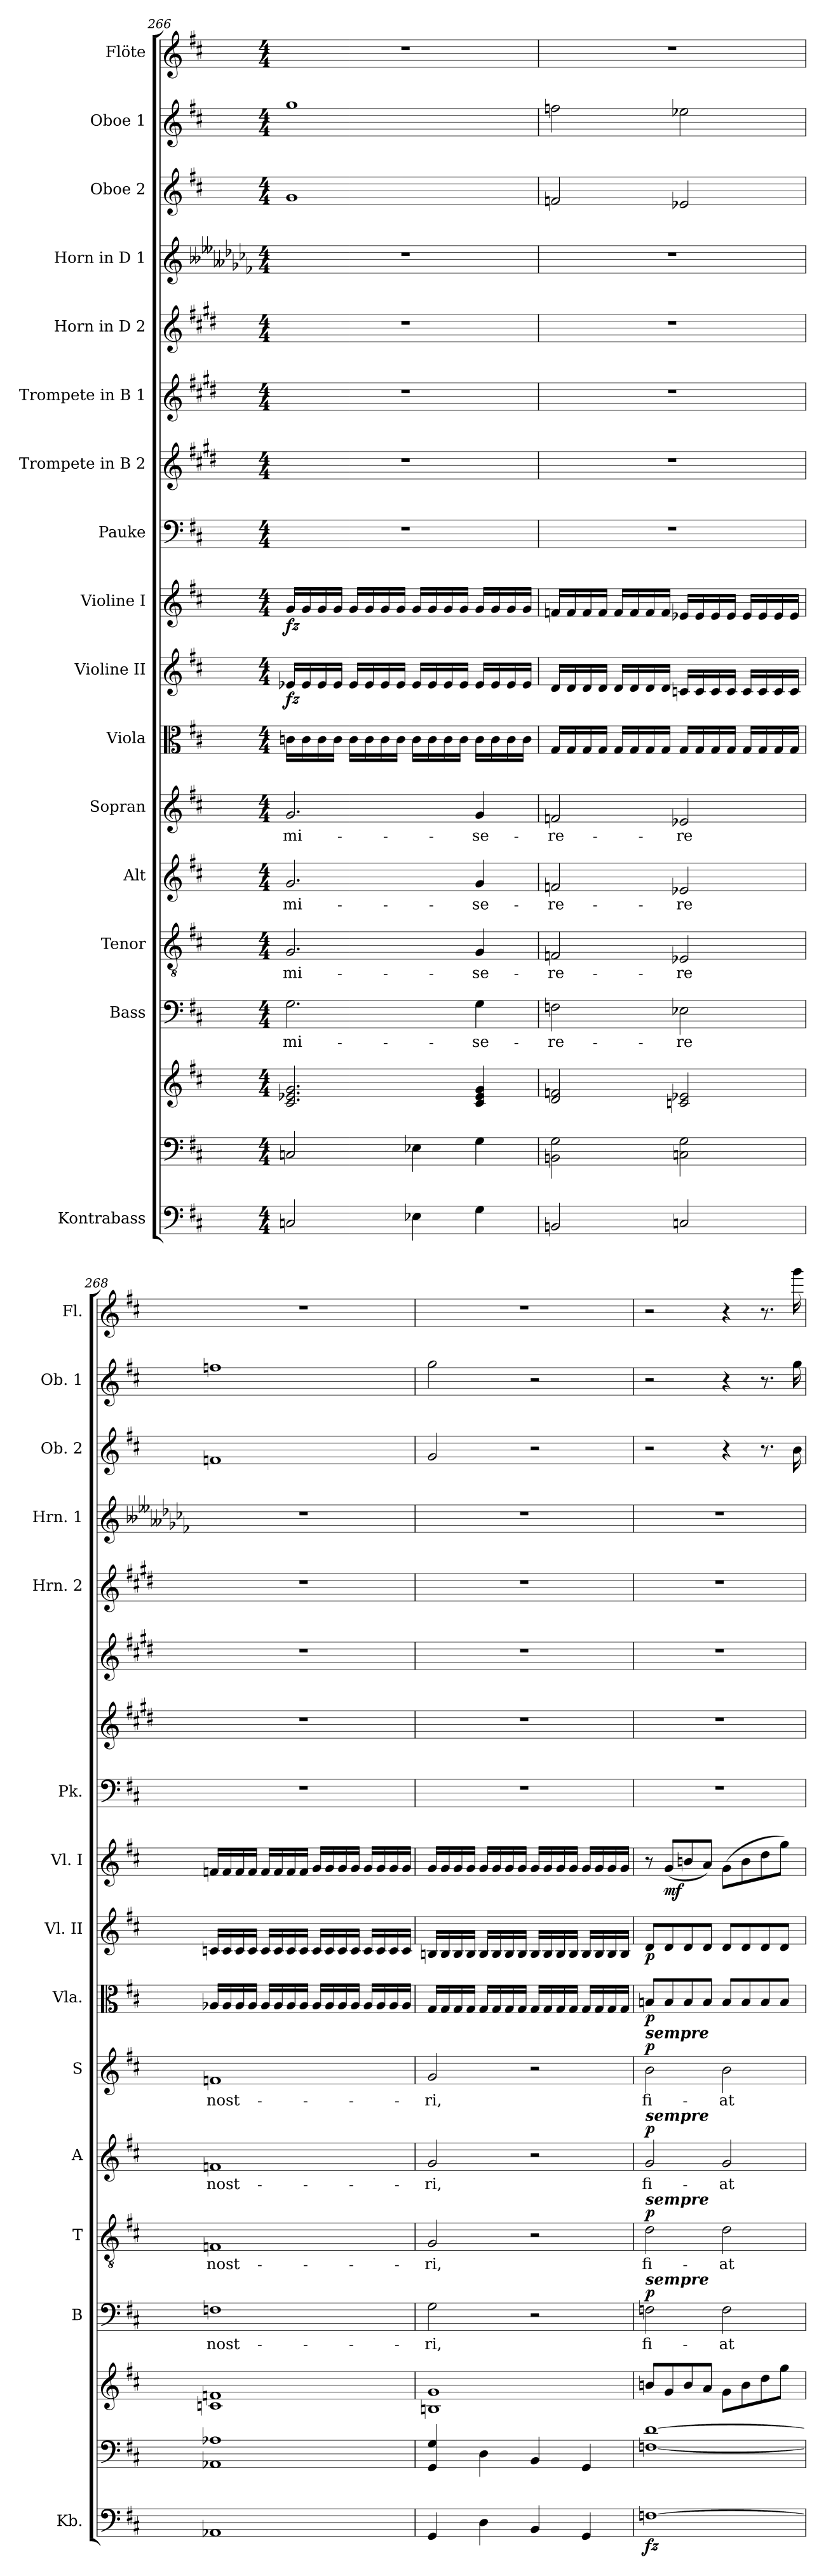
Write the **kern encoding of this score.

**kern	**dynam	**kern	**kern	**kern	**text	**dynam	**kern	**text	**dynam	**kern	**text	**dynam	**kern	**text	**dynam	**kern	**dynam	**kern	**dynam	**kern	**dynam	**kern	**kern	**kern	**kern	**kern	**kern	**kern	**kern
*part17	*part17	*part16	*part16	*part15	*part15	*part15	*part14	*part14	*part14	*part13	*part13	*part13	*part12	*part12	*part12	*part11	*part11	*part10	*part10	*part9	*part9	*part8	*part7	*part6	*part5	*part4	*part3	*part2	*part1
*staff18	*staff18	*staff17	*staff16	*staff15	*staff15	*staff15	*staff14	*staff14	*staff14	*staff13	*staff13	*staff13	*staff12	*staff12	*staff12	*staff11	*staff11	*staff10	*staff10	*staff9	*staff9	*staff8	*staff7	*staff6	*staff5	*staff4	*staff3	*staff2	*staff1
*I"Kontrabass	*	*	*	*I"Bass	*	*	*I"Tenor	*	*	*I"Alt	*	*	*I"Sopran	*	*	*I"Viola	*	*I"Violine II	*	*I"Violine I	*	*I"Pauke	*I"Trompete in B 2	*I"Trompete in B 1	*I"Horn in D 2	*I"Horn in D 1	*I"Oboe 2	*I"Oboe 1	*I"Flöte
*I'Kb.	*	*	*	*I'B	*	*	*I'T	*	*	*I'A	*	*	*I'S	*	*	*I'Vla.	*	*I'Vl. II	*	*I'Vl. I	*	*I'Pk.	*	*	*I'Hrn. 2	*I'Hrn. 1	*I'Ob. 2	*I'Ob. 1	*I'Fl.
*clefF4	*	*clefF4	*clefG2	*clefF4	*	*	*clefGv2	*	*	*clefG2	*	*	*clefG2	*	*	*clefC3	*	*clefG2	*	*clefG2	*	*clefF4	*clefG2	*clefG2	*clefG2	*clefG2	*clefG2	*clefG2	*clefG2
*ITrd7c12	*	*	*	*	*	*	*	*	*	*	*	*	*	*	*	*	*	*	*	*	*	*	*ITrd1c2	*ITrd1c2	*ITrd4c7	*ITrd-8c-12	*	*	*
*k[f#c#]	*	*k[f#c#]	*k[f#c#]	*k[f#c#]	*	*	*k[f#c#]	*	*	*k[f#c#]	*	*	*k[f#c#]	*	*	*k[f#c#]	*	*k[f#c#]	*	*k[f#c#]	*	*k[f#c#]	*k[f#c#]	*k[f#c#]	*k[f#c#g#]	*k[b--e--a--d-g-c-f-]	*k[f#c#]	*k[f#c#]	*k[f#c#]
*D:	*	*D:	*D:	*D:	*	*	*D:	*	*	*D:	*	*	*D:	*	*	*D:	*	*D:	*	*D:	*	*D:	*D:	*D:	*A:	*E--:	*D:	*D:	*D:
*M4/4	*	*M4/4	*M4/4	*M4/4	*	*	*M4/4	*	*	*M4/4	*	*	*M4/4	*	*	*M4/4	*	*M4/4	*	*M4/4	*	*M4/4	*M4/4	*M4/4	*M4/4	*M4/4	*M4/4	*M4/4	*M4/4
=266	=266	=266	=266	=266	=266	=266	=266	=266	=266	=266	=266	=266	=266	=266	=266	=266	=266	=266	=266	=266	=266	=266	=266	=266	=266	=266	=266	=266	=266
!	!	!	!	!	!LO:LY:b	!	!	!LO:LY:b	!	!	!LO:LY:b	!	!	!LO:LY:b	!	!	!	!	!LO:DY:b	!	!LO:DY:b	!	!	!	!	!	!	!	!
2CCn/	.	2Cn/	2.c#/ 2.e-X/ 2.g/	2.G\	mi-	.	2.G/	mi-	.	2.g/	mi-	.	2.g/	mi-	.	16cn\LL	.	16e-X/LL	fz	16g/LL	fz	1r	1r	1r	1r	1r	1g	1gg	1r
.	.	.	.	.	.	.	.	.	.	.	.	.	.	.	.	16c\	.	16e-/	.	16g/	.	.	.	.	.	.	.	.	.
.	.	.	.	.	.	.	.	.	.	.	.	.	.	.	.	16c\	.	16e-/	.	16g/	.	.	.	.	.	.	.	.	.
.	.	.	.	.	.	.	.	.	.	.	.	.	.	.	.	16c\JJ	.	16e-/JJ	.	16g/JJ	.	.	.	.	.	.	.	.	.
.	.	.	.	.	.	.	.	.	.	.	.	.	.	.	.	16c\LL	.	16e-/LL	.	16g/LL	.	.	.	.	.	.	.	.	.
.	.	.	.	.	.	.	.	.	.	.	.	.	.	.	.	16c\	.	16e-/	.	16g/	.	.	.	.	.	.	.	.	.
.	.	.	.	.	.	.	.	.	.	.	.	.	.	.	.	16c\	.	16e-/	.	16g/	.	.	.	.	.	.	.	.	.
.	.	.	.	.	.	.	.	.	.	.	.	.	.	.	.	16c\JJ	.	16e-/JJ	.	16g/JJ	.	.	.	.	.	.	.	.	.
4EE-X\	.	4E-X\	.	.	.	.	.	.	.	.	.	.	.	.	.	16c\LL	.	16e-/LL	.	16g/LL	.	.	.	.	.	.	.	.	.
.	.	.	.	.	.	.	.	.	.	.	.	.	.	.	.	16c\	.	16e-/	.	16g/	.	.	.	.	.	.	.	.	.
.	.	.	.	.	.	.	.	.	.	.	.	.	.	.	.	16c\	.	16e-/	.	16g/	.	.	.	.	.	.	.	.	.
.	.	.	.	.	.	.	.	.	.	.	.	.	.	.	.	16c\JJ	.	16e-/JJ	.	16g/JJ	.	.	.	.	.	.	.	.	.
!	!	!	!	!	!LO:LY:b	!	!	!LO:LY:b	!	!	!LO:LY:b	!	!	!LO:LY:b	!	!	!	!	!	!	!	!	!	!	!	!	!	!	!
4GG\	.	4G\	4c#/ 4e-/ 4g/	4G\	-se-	.	4G/	-se-	.	4g/	-se-	.	4g/	-se-	.	16c\LL	.	16e-/LL	.	16g/LL	.	.	.	.	.	.	.	.	.
.	.	.	.	.	.	.	.	.	.	.	.	.	.	.	.	16c\	.	16e-/	.	16g/	.	.	.	.	.	.	.	.	.
.	.	.	.	.	.	.	.	.	.	.	.	.	.	.	.	16c\	.	16e-/	.	16g/	.	.	.	.	.	.	.	.	.
.	.	.	.	.	.	.	.	.	.	.	.	.	.	.	.	16c\JJ	.	16e-/JJ	.	16g/JJ	.	.	.	.	.	.	.	.	.
=267	=267	=267	=267	=267	=267	=267	=267	=267	=267	=267	=267	=267	=267	=267	=267	=267	=267	=267	=267	=267	=267	=267	=267	=267	=267	=267	=267	=267	=267
!	!	!	!	!	!LO:LY:b	!	!	!LO:LY:b	!	!	!LO:LY:b	!	!	!LO:LY:b	!	!	!	!	!	!	!	!	!	!	!	!	!	!	!
2BBBn/	.	2BBn\ 2G\	2d/ 2fn/	2Fn\	-re-	.	2Fn/	-re-	.	2fn/	-re-	.	2fn/	-re-	.	16G/LL	.	16d/LL	.	16fn/LL	.	1r	1r	1r	1r	1r	2fn/	2ffn\	1r
.	.	.	.	.	.	.	.	.	.	.	.	.	.	.	.	16G/	.	16d/	.	16f/	.	.	.	.	.	.	.	.	.
.	.	.	.	.	.	.	.	.	.	.	.	.	.	.	.	16G/	.	16d/	.	16f/	.	.	.	.	.	.	.	.	.
.	.	.	.	.	.	.	.	.	.	.	.	.	.	.	.	16G/JJ	.	16d/JJ	.	16f/JJ	.	.	.	.	.	.	.	.	.
.	.	.	.	.	.	.	.	.	.	.	.	.	.	.	.	16G/LL	.	16d/LL	.	16f/LL	.	.	.	.	.	.	.	.	.
.	.	.	.	.	.	.	.	.	.	.	.	.	.	.	.	16G/	.	16d/	.	16f/	.	.	.	.	.	.	.	.	.
.	.	.	.	.	.	.	.	.	.	.	.	.	.	.	.	16G/	.	16d/	.	16f/	.	.	.	.	.	.	.	.	.
.	.	.	.	.	.	.	.	.	.	.	.	.	.	.	.	16G/JJ	.	16d/JJ	.	16f/JJ	.	.	.	.	.	.	.	.	.
!	!	!	!	!	!LO:LY:b	!	!	!LO:LY:b	!	!	!LO:LY:b	!	!	!LO:LY:b	!	!	!	!	!	!	!	!	!	!	!	!	!	!	!
2CCn/	.	2Cn\ 2G\	2cn/ 2e-X/	2E-X\	-re	.	2E-X/	-re	.	2e-X/	-re	.	2e-X/	-re	.	16G/LL	.	16cn/LL	.	16e-X/LL	.	.	.	.	.	.	2e-X/	2ee-X\	.
.	.	.	.	.	.	.	.	.	.	.	.	.	.	.	.	16G/	.	16c/	.	16e-/	.	.	.	.	.	.	.	.	.
.	.	.	.	.	.	.	.	.	.	.	.	.	.	.	.	16G/	.	16c/	.	16e-/	.	.	.	.	.	.	.	.	.
.	.	.	.	.	.	.	.	.	.	.	.	.	.	.	.	16G/JJ	.	16c/JJ	.	16e-/JJ	.	.	.	.	.	.	.	.	.
.	.	.	.	.	.	.	.	.	.	.	.	.	.	.	.	16G/LL	.	16c/LL	.	16e-/LL	.	.	.	.	.	.	.	.	.
.	.	.	.	.	.	.	.	.	.	.	.	.	.	.	.	16G/	.	16c/	.	16e-/	.	.	.	.	.	.	.	.	.
.	.	.	.	.	.	.	.	.	.	.	.	.	.	.	.	16G/	.	16c/	.	16e-/	.	.	.	.	.	.	.	.	.
.	.	.	.	.	.	.	.	.	.	.	.	.	.	.	.	16G/JJ	.	16c/JJ	.	16e-/JJ	.	.	.	.	.	.	.	.	.
!!LO:PB:g=z
=268	=268	=268	=268	=268	=268	=268	=268	=268	=268	=268	=268	=268	=268	=268	=268	=268	=268	=268	=268	=268	=268	=268	=268	=268	=268	=268	=268	=268	=268
!	!	!	!	!	!LO:LY:b	!	!	!LO:LY:b	!	!	!LO:LY:b	!	!	!LO:LY:b	!	!	!	!	!	!	!	!	!	!	!	!	!	!	!
1AAA-X	.	1AA-X 1A-X	1cn 1fn	1Fn	nost-	.	1Fn	nost-	.	1fn	nost-	.	1fn	nost-	.	16A-X/LL	.	16cn/LL	.	16fn/LL	.	1r	1r	1r	1r	1r	1fn	1ffn	1r
.	.	.	.	.	.	.	.	.	.	.	.	.	.	.	.	16A-/	.	16c/	.	16f/	.	.	.	.	.	.	.	.	.
.	.	.	.	.	.	.	.	.	.	.	.	.	.	.	.	16A-/	.	16c/	.	16f/	.	.	.	.	.	.	.	.	.
.	.	.	.	.	.	.	.	.	.	.	.	.	.	.	.	16A-/JJ	.	16c/JJ	.	16f/JJ	.	.	.	.	.	.	.	.	.
.	.	.	.	.	.	.	.	.	.	.	.	.	.	.	.	16A-/LL	.	16c/LL	.	16f/LL	.	.	.	.	.	.	.	.	.
.	.	.	.	.	.	.	.	.	.	.	.	.	.	.	.	16A-/	.	16c/	.	16f/	.	.	.	.	.	.	.	.	.
.	.	.	.	.	.	.	.	.	.	.	.	.	.	.	.	16A-/	.	16c/	.	16f/	.	.	.	.	.	.	.	.	.
.	.	.	.	.	.	.	.	.	.	.	.	.	.	.	.	16A-/JJ	.	16c/JJ	.	16f/JJ	.	.	.	.	.	.	.	.	.
.	.	.	.	.	.	.	.	.	.	.	.	.	.	.	.	16A-/LL	.	16c/LL	.	16g/LL	.	.	.	.	.	.	.	.	.
.	.	.	.	.	.	.	.	.	.	.	.	.	.	.	.	16A-/	.	16c/	.	16g/	.	.	.	.	.	.	.	.	.
.	.	.	.	.	.	.	.	.	.	.	.	.	.	.	.	16A-/	.	16c/	.	16g/	.	.	.	.	.	.	.	.	.
.	.	.	.	.	.	.	.	.	.	.	.	.	.	.	.	16A-/JJ	.	16c/JJ	.	16g/JJ	.	.	.	.	.	.	.	.	.
.	.	.	.	.	.	.	.	.	.	.	.	.	.	.	.	16A-/LL	.	16c/LL	.	16g/LL	.	.	.	.	.	.	.	.	.
.	.	.	.	.	.	.	.	.	.	.	.	.	.	.	.	16A-/	.	16c/	.	16g/	.	.	.	.	.	.	.	.	.
.	.	.	.	.	.	.	.	.	.	.	.	.	.	.	.	16A-/	.	16c/	.	16g/	.	.	.	.	.	.	.	.	.
.	.	.	.	.	.	.	.	.	.	.	.	.	.	.	.	16A-/JJ	.	16c/JJ	.	16g/JJ	.	.	.	.	.	.	.	.	.
=269	=269	=269	=269	=269	=269	=269	=269	=269	=269	=269	=269	=269	=269	=269	=269	=269	=269	=269	=269	=269	=269	=269	=269	=269	=269	=269	=269	=269	=269
!	!	!	!	!	!LO:LY:b	!	!	!LO:LY:b	!	!	!LO:LY:b	!	!	!LO:LY:b	!	!	!	!	!	!	!	!	!	!	!	!	!	!	!
4GGG/	.	4GG/ 4G/	1Bn 1g	2G\	-ri,	.	2G/	-ri,	.	2g/	-ri,	.	2g/	-ri,	.	16G/LL	.	16Bn/LL	.	16g/LL	.	1r	1r	1r	1r	1r	2g/	2gg\	1r
.	.	.	.	.	.	.	.	.	.	.	.	.	.	.	.	16G/	.	16B/	.	16g/	.	.	.	.	.	.	.	.	.
.	.	.	.	.	.	.	.	.	.	.	.	.	.	.	.	16G/	.	16B/	.	16g/	.	.	.	.	.	.	.	.	.
.	.	.	.	.	.	.	.	.	.	.	.	.	.	.	.	16G/JJ	.	16B/JJ	.	16g/JJ	.	.	.	.	.	.	.	.	.
4DD\	.	4D\	.	.	.	.	.	.	.	.	.	.	.	.	.	16G/LL	.	16B/LL	.	16g/LL	.	.	.	.	.	.	.	.	.
.	.	.	.	.	.	.	.	.	.	.	.	.	.	.	.	16G/	.	16B/	.	16g/	.	.	.	.	.	.	.	.	.
.	.	.	.	.	.	.	.	.	.	.	.	.	.	.	.	16G/	.	16B/	.	16g/	.	.	.	.	.	.	.	.	.
.	.	.	.	.	.	.	.	.	.	.	.	.	.	.	.	16G/JJ	.	16B/JJ	.	16g/JJ	.	.	.	.	.	.	.	.	.
4BBB/	.	4BB/	.	2r	.	.	2r	.	.	2r	.	.	2r	.	.	16G/LL	.	16B/LL	.	16g/LL	.	.	.	.	.	.	2r	2r	.
.	.	.	.	.	.	.	.	.	.	.	.	.	.	.	.	16G/	.	16B/	.	16g/	.	.	.	.	.	.	.	.	.
.	.	.	.	.	.	.	.	.	.	.	.	.	.	.	.	16G/	.	16B/	.	16g/	.	.	.	.	.	.	.	.	.
.	.	.	.	.	.	.	.	.	.	.	.	.	.	.	.	16G/JJ	.	16B/JJ	.	16g/JJ	.	.	.	.	.	.	.	.	.
4GGG/	.	4GG/	.	.	.	.	.	.	.	.	.	.	.	.	.	16G/LL	.	16B/LL	.	16g/LL	.	.	.	.	.	.	.	.	.
.	.	.	.	.	.	.	.	.	.	.	.	.	.	.	.	16G/	.	16B/	.	16g/	.	.	.	.	.	.	.	.	.
.	.	.	.	.	.	.	.	.	.	.	.	.	.	.	.	16G/	.	16B/	.	16g/	.	.	.	.	.	.	.	.	.
.	.	.	.	.	.	.	.	.	.	.	.	.	.	.	.	16G/JJ	.	16B/JJ	.	16g/JJ	.	.	.	.	.	.	.	.	.
=270	=270	=270	=270	=270	=270	=270	=270	=270	=270	=270	=270	=270	=270	=270	=270	=270	=270	=270	=270	=270	=270	=270	=270	=270	=270	=270	=270	=270	=270
*	*	*^	*	*	*	*	*	*	*	*	*	*	*	*	*	*	*	*	*	*	*	*	*	*	*	*	*	*	*
!	!	!	!	!	!	!	!	!	!	!	!	!	!	!LO:TX:a:Bi:t=sempre	!	!	!	!	!	!	!	!	!	!	!	!	!	!	!	!
!	!	!	!	!	!	!	!	!	!	!	!LO:TX:a:Bi:t=sempre	!	!	!	!	!	!	!	!	!	!	!	!	!	!	!	!	!	!	!
!	!	!	!	!	!	!	!	!LO:TX:a:Bi:t=sempre	!	!	!	!	!	!	!	!	!	!	!	!	!	!	!	!	!	!	!	!	!	!
!	!	!	!	!	!LO:TX:a:Bi:t=sempre	!	!	!	!	!	!	!	!	!	!	!	!	!	!	!	!	!	!	!	!	!	!	!	!	!
!	!LO:DY:b	!	!	!	!	!LO:LY:b	!LO:DY:a	!	!LO:LY:b	!LO:DY:a	!	!LO:LY:b	!LO:DY:a	!	!LO:LY:b	!LO:DY:a	!	!LO:DY:b	!	!LO:DY:b	!	!	!	!	!	!	!	!	!	!
[1FFn	fz	[>1d	[<1Fn	8bn/L	2Fn\	fi-	p	2d\	fi-	p	2g/	fi-	p	2b\	fi-	p	8Bn/L	p	8d/L	p	8r	.	1r	1r	1r	1r	1r	2r	2r	2r
!	!	!	!	!	!	!	!	!	!	!	!	!	!	!	!	!	!	!	!	!	!	!LO:DY:b	!	!	!	!	!	!	!	!
.	.	.	.	8g/	.	.	.	.	.	.	.	.	.	.	.	.	8B/	.	8d/	.	(<8g/L	mf	.	.	.	.	.	.	.	.
.	.	.	.	8b/	.	.	.	.	.	.	.	.	.	.	.	.	8B/	.	8d/	.	8bn/	.	.	.	.	.	.	.	.	.
.	.	.	.	8a/J	.	.	.	.	.	.	.	.	.	.	.	.	8B/J	.	8d/J	.	8a/J)	.	.	.	.	.	.	.	.	.
!	!	!	!	!	!	!LO:LY:b	!	!	!LO:LY:b	!	!	!LO:LY:b	!	!	!LO:LY:b	!	!	!	!	!	!	!	!	!	!	!	!	!	!	!
.	.	.	.	8g\L	2F\	-at	.	2d\	-at	.	2g/	-at	.	2b\	-at	.	8B/L	.	8d/L	.	(>8g\L	.	.	.	.	.	.	4r	4r	4r
.	.	.	.	8b\	.	.	.	.	.	.	.	.	.	.	.	.	8B/	.	8d/	.	8b\	.	.	.	.	.	.	.	.	.
.	.	.	.	8dd\	.	.	.	.	.	.	.	.	.	.	.	.	8B/	.	8d/	.	8dd\	.	.	.	.	.	.	8.r	8.r	8.r
.	.	.	.	8gg\J	.	.	.	.	.	.	.	.	.	.	.	.	8B/J	.	8d/J	.	8gg\J)	.	.	.	.	.	.	.	.	.
.	.	.	.	.	.	.	.	.	.	.	.	.	.	.	.	.	.	.	.	.	.	.	.	.	.	.	.	16b\	16gg\	16ggg\
*	*	*v	*v	*	*	*	*	*	*	*	*	*	*	*	*	*	*	*	*	*	*	*	*	*	*	*	*	*	*	*
=	=	=	=	=	=	=	=	=	=	=	=	=	=	=	=	=	=	=	=	=	=	=	=	=	=	=	=	=	=
*-	*-	*-	*-	*-	*-	*-	*-	*-	*-	*-	*-	*-	*-	*-	*-	*-	*-	*-	*-	*-	*-	*-	*-	*-	*-	*-	*-	*-	*-
